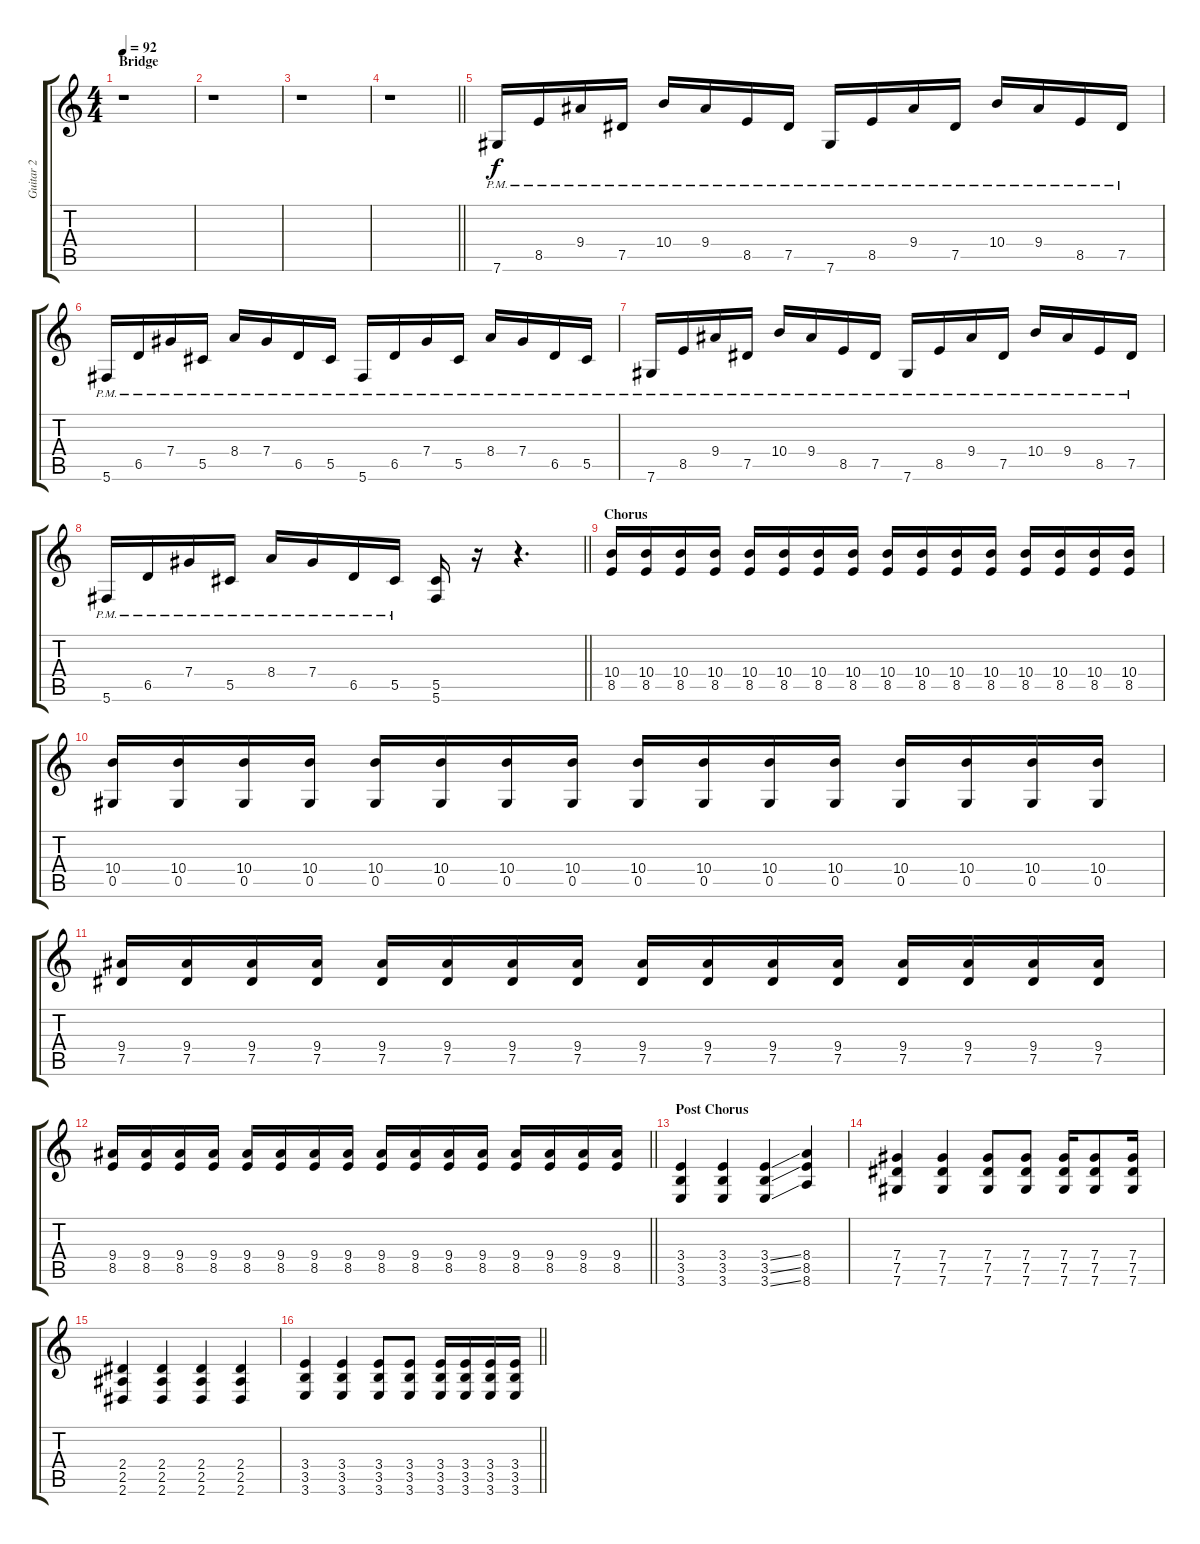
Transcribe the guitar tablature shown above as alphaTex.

\track ("Guitar 2" "Guitar 2") {instrument distortionguitar}
\staff {score tabs}
\tuning (Eb4 Bb3 Gb3 Db3 Ab2 Db2) {hide}
\ts (4 4)
\section ("" "Bridge")
\tempo 92
\clef g2
\ks c
r.1{dy f} |
r.1 |
r.1 |
\barLineRight lightlight
r.1 |
\section ("" "")
7.6{pm}.16{instrument distortionguitar} 8.5{pm}.16 9.4{pm}.16 7.5{pm}.16 10.4{pm}.16 9.4{pm}.16 8.5{pm}.16 7.5{pm}.16 7.6{pm}.16 8.5{pm}.16 9.4{pm}.16 7.5{pm}.16 10.4{pm}.16 9.4{pm}.16 8.5{pm}.16 7.5{pm}.16 |
5.6{pm}.16 6.5{pm}.16 7.4{pm}.16 5.5{pm}.16 8.4{pm}.16 7.4{pm}.16 6.5{pm}.16 5.5{pm}.16 5.6{pm}.16 6.5{pm}.16 7.4{pm}.16 5.5{pm}.16 8.4{pm}.16 7.4{pm}.16 6.5{pm}.16 5.5{pm}.16 |
7.6{pm}.16 8.5{pm}.16 9.4{pm}.16 7.5{pm}.16 10.4{pm}.16 9.4{pm}.16 8.5{pm}.16 7.5{pm}.16 7.6{pm}.16 8.5{pm}.16 9.4{pm}.16 7.5{pm}.16 10.4{pm}.16 9.4{pm}.16 8.5{pm}.16 7.5{pm}.16 |
\barLineRight lightlight
5.6{pm}.16 6.5{pm}.16 7.4{pm}.16 5.5{pm}.16 8.4{pm}.16 7.4{pm}.16 6.5{pm}.16 5.5{pm}.16 (5.5 5.6).16 r.16 r.4{d} |
\section ("" "Chorus")
(10.4 8.5).16 (10.4 8.5).16 (10.4 8.5).16 (10.4 8.5).16 (10.4 8.5).16 (10.4 8.5).16 (10.4 8.5).16 (10.4 8.5).16 (10.4 8.5).16 (10.4 8.5).16 (10.4 8.5).16 (10.4 8.5).16 (10.4 8.5).16 (10.4 8.5).16 (10.4 8.5).16 (10.4 8.5).16 |
(10.4 0.5).16 (10.4 0.5).16 (10.4 0.5).16 (10.4 0.5).16 (10.4 0.5).16 (10.4 0.5).16 (10.4 0.5).16 (10.4 0.5).16 (10.4 0.5).16 (10.4 0.5).16 (10.4 0.5).16 (10.4 0.5).16 (10.4 0.5).16 (10.4 0.5).16 (10.4 0.5).16 (10.4 0.5).16 |
(9.4 7.5).16 (9.4 7.5).16 (9.4 7.5).16 (9.4 7.5).16 (9.4 7.5).16 (9.4 7.5).16 (9.4 7.5).16 (9.4 7.5).16 (9.4 7.5).16 (9.4 7.5).16 (9.4 7.5).16 (9.4 7.5).16 (9.4 7.5).16 (9.4 7.5).16 (9.4 7.5).16 (9.4 7.5).16 |
\barLineRight lightlight
(9.4 8.5).16 (9.4 8.5).16 (9.4 8.5).16 (9.4 8.5).16 (9.4 8.5).16 (9.4 8.5).16 (9.4 8.5).16 (9.4 8.5).16 (9.4 8.5).16 (9.4 8.5).16 (9.4 8.5).16 (9.4 8.5).16 (9.4 8.5).16 (9.4 8.5).16 (9.4 8.5).16 (9.4 8.5).16 |
\section ("" "Post Chorus")
(3.4 3.5 3.6).4 (3.4 3.5 3.6).4 (3.4{ss} 3.5{ss} 3.6{ss}).4 (8.4 8.5 8.6).4 |
(7.4 7.5 7.6).4 (7.4 7.5 7.6).4 (7.4 7.5 7.6).8 (7.4 7.5 7.6).8 (7.4 7.5 7.6).16 (7.4 7.5 7.6).8 (7.4 7.5 7.6).16 |
(2.4 2.5 2.6).4 (2.4 2.5 2.6).4 (2.4 2.5 2.6).4 (2.4 2.5 2.6).4 |
\barLineRight lightlight
(3.4 3.5 3.6).4 (3.4 3.5 3.6).4 (3.4 3.5 3.6).8 (3.4 3.5 3.6).8 (3.4 3.5 3.6).16 (3.4 3.5 3.6).16 (3.4 3.5 3.6).16 (3.4 3.5 3.6).16
